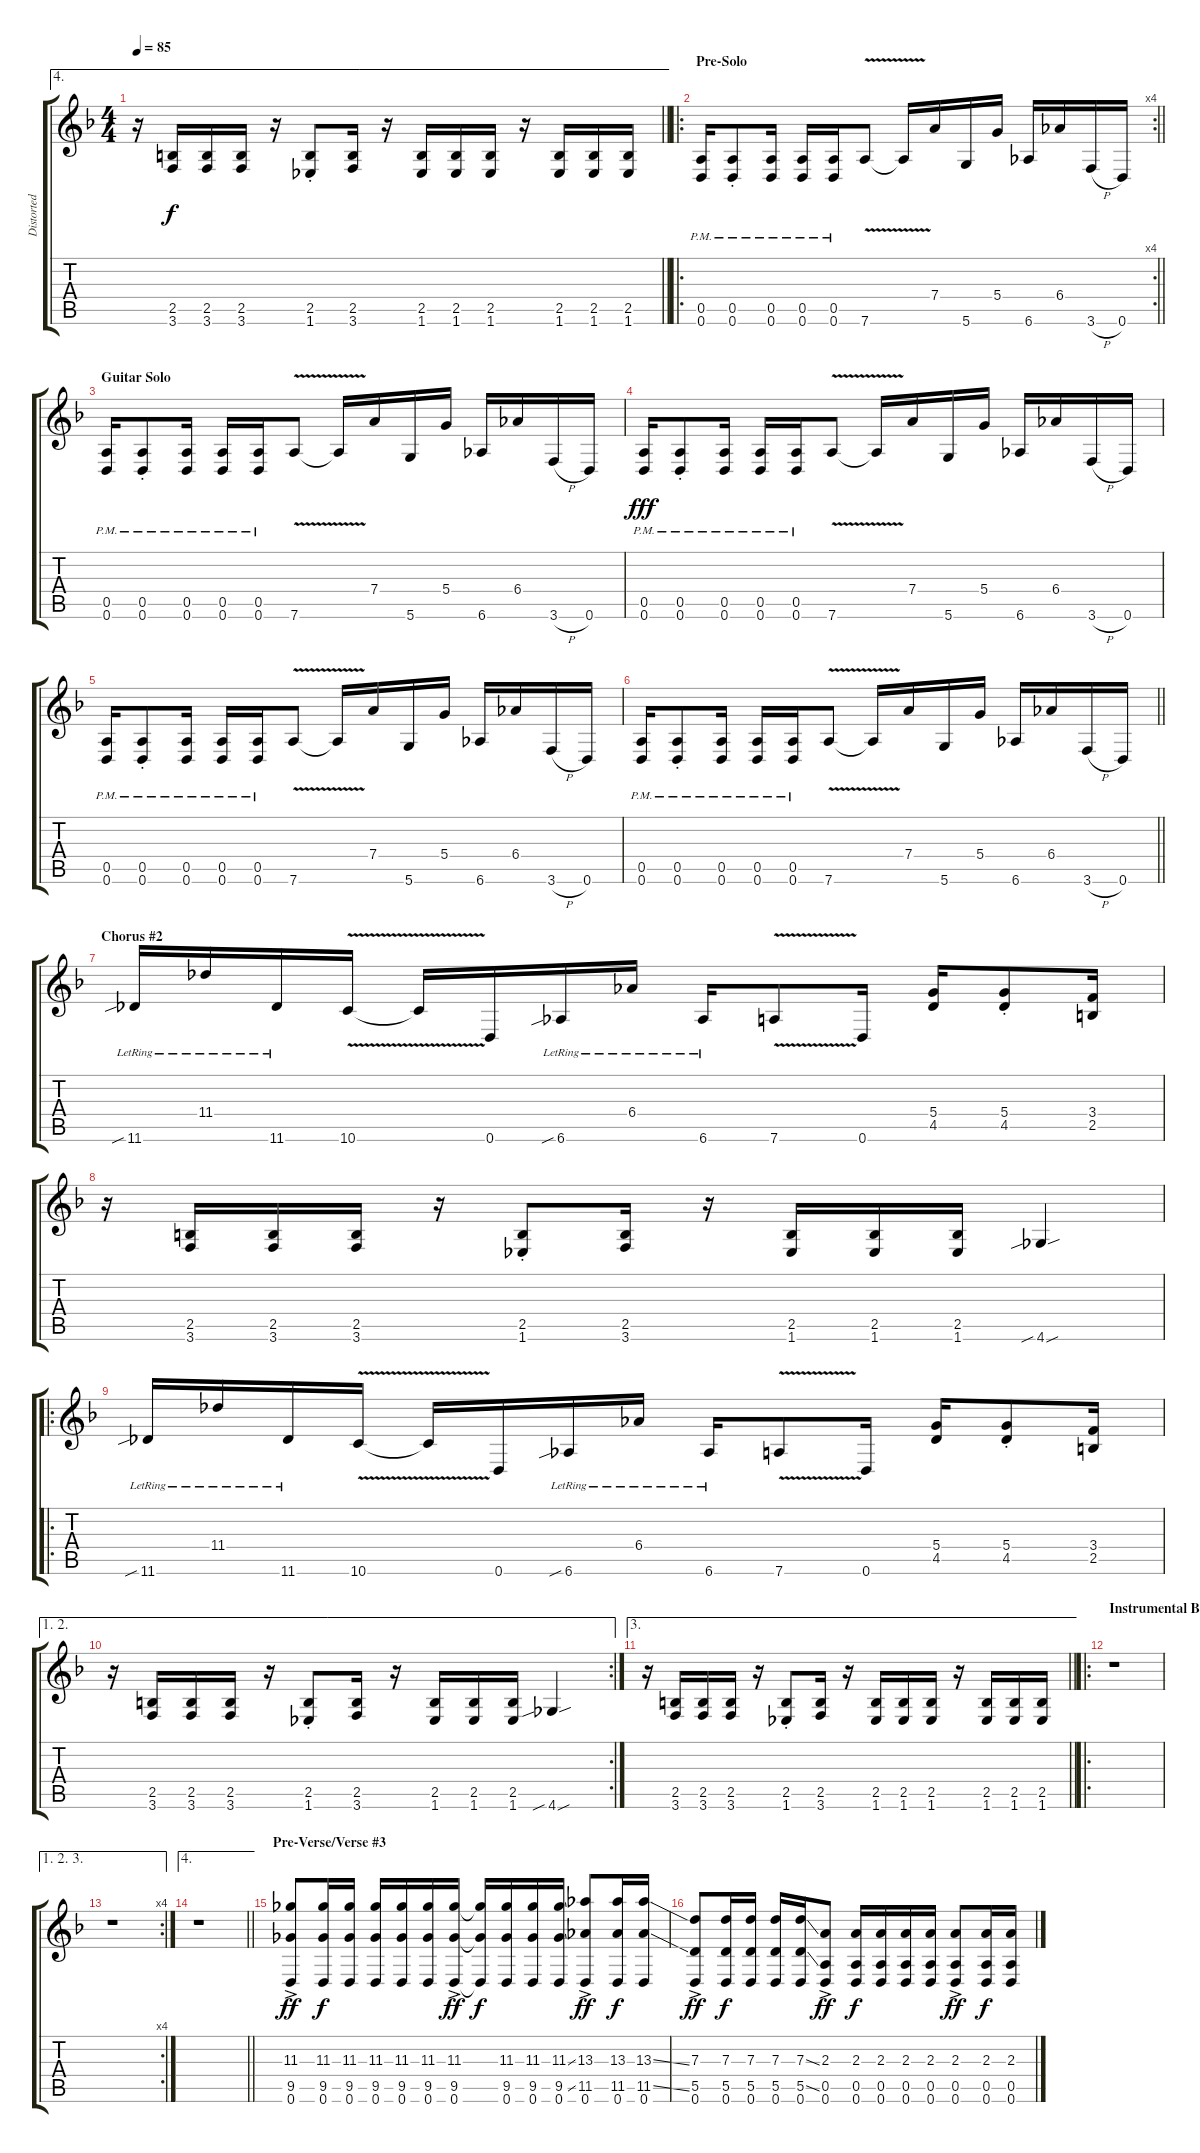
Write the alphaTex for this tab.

\track ("Distorted Guitar 1" "Distorted ") {instrument distortionguitar}
\staff {score tabs}
\tuning (E4 B3 G3 D3 A2 D2) {hide}
\ae 4
\ts (4 4)
\tempo 85
\clef g2
\barLineRight lightlight
\ks f
r.16{dy f} (2.5 3.6).16 (2.5 3.6).16 (2.5 3.6).16 r.16 (2.5{st} 1.6{st}).8 (2.5 3.6).16 r.16 (2.5 1.6).16 (2.5 1.6).16 (2.5 1.6).16 r.16 (2.5 1.6).16 (2.5 1.6).16 (2.5 1.6).16 |
\ro
\rc 4
\section ("" "Pre-Solo")
\barLineRight lightlight
(0.5{pm} 0.6{pm}).16 (0.5{pm st} 0.6{pm st}).8 (0.5{pm} 0.6{pm}).16 (0.5{pm} 0.6{pm}).16 (0.5{pm} 0.6{pm}).16 7.6{v}.8 7.6{v t}.16 7.4.16 5.6.16 5.4.16 6.6.16 6.4.16 3.6{h}.16 0.6.16 |
\section ("" "Guitar Solo")
(0.5{pm} 0.6{pm}).16 (0.5{pm st} 0.6{pm st}).8 (0.5{pm} 0.6{pm}).16 (0.5{pm} 0.6{pm}).16 (0.5{pm} 0.6{pm}).16 7.6{v}.8 7.6{v t}.16 7.4.16 5.6.16 5.4.16 6.6.16 6.4.16 3.6{h}.16 0.6.16 |
(0.5{pm} 0.6{pm}).16{dy fff} (0.5{pm st} 0.6{pm st}).8 (0.5{pm} 0.6{pm}).16 (0.5{pm} 0.6{pm}).16 (0.5{pm} 0.6{pm}).16 7.6{v}.8 7.6{v t}.16 7.4.16 5.6.16 5.4.16 6.6.16 6.4.16 3.6{h}.16 0.6.16 |
(0.5{pm} 0.6{pm}).16 (0.5{pm st} 0.6{pm st}).8 (0.5{pm} 0.6{pm}).16 (0.5{pm} 0.6{pm}).16 (0.5{pm} 0.6{pm}).16 7.6{v}.8 7.6{v t}.16 7.4.16 5.6.16 5.4.16 6.6.16 6.4.16 3.6{h}.16 0.6.16 |
\barLineRight lightlight
(0.5{pm} 0.6{pm}).16 (0.5{pm st} 0.6{pm st}).8 (0.5{pm} 0.6{pm}).16 (0.5{pm} 0.6{pm}).16 (0.5{pm} 0.6{pm}).16 7.6{v}.8 7.6{v t}.16 7.4.16 5.6.16 5.4.16 6.6.16 6.4.16 3.6{h}.16 0.6.16 |
\section ("" "Chorus #2")
11.6{sib lr}.16 11.4{lr}.16 11.6{lr}.16 10.6{v}.16 10.6{v t}.16 0.6.16 6.6{sib lr}.16 6.4{lr}.16 6.6{lr}.16 7.6{v}.8 0.6.16 (5.4 4.5).16 (5.4{st} 4.5{st}).8 (3.4 2.5).16 |
r.16 (2.5 3.6).16 (2.5 3.6).16 (2.5 3.6).16 r.16 (2.5{st} 1.6{st}).8 (2.5 3.6).16 r.16 (2.5 1.6).16 (2.5 1.6).16 (2.5 1.6).16 4.6{sib sou}.4 |
\ro
11.6{sib lr}.16 11.4{lr}.16 11.6{lr}.16 10.6{v}.16 10.6{v t}.16 0.6.16 6.6{sib lr}.16 6.4{lr}.16 6.6{lr}.16 7.6{v}.8 0.6.16 (5.4 4.5).16 (5.4{st} 4.5{st}).8 (3.4 2.5).16 |
\ae (1 2)
\rc 2
r.16 (2.5 3.6).16 (2.5 3.6).16 (2.5 3.6).16 r.16 (2.5{st} 1.6{st}).8 (2.5 3.6).16 r.16 (2.5 1.6).16 (2.5 1.6).16 (2.5 1.6).16 4.6{sib sou}.4 |
\ae 3
\barLineRight lightlight
r.16 (2.5 3.6).16 (2.5 3.6).16 (2.5 3.6).16 r.16 (2.5{st} 1.6{st}).8 (2.5 3.6).16 r.16 (2.5 1.6).16 (2.5 1.6).16 (2.5 1.6).16 r.16 (2.5 1.6).16 (2.5 1.6).16 (2.5 1.6).16 |
\ro
\section ("" "Instrumental Break #2")
r.1 |
\ae (1 2 3)
\rc 4
r.1 |
\ae 4
\barLineRight lightlight
r.1 |
\section ("" "Pre-Verse/Verse #3")
(11.3{ac} 9.5{ac} 0.6{ac}).8{dy ff} (11.3 9.5 0.6).16{dy f} (11.3 9.5 0.6).16 (11.3 9.5 0.6).16 (11.3 9.5 0.6).16 (11.3 9.5 0.6).16 (11.3{ac} 9.5{ac} 0.6{ac}).16{dy ff} (11.3{t} 9.5{t} 0.6{t}).16{dy f} (11.3 9.5 0.6).16 (11.3 9.5 0.6).16 (11.3{ss} 9.5{ss} 0.6).16 (13.3{ac} 11.5{ac} 0.6{ac}).8{dy ff} (13.3 11.5 0.6).16{dy f} (13.3{ss} 11.5{ss} 0.6).16 |
(7.3{ac} 5.5{ac} 0.6{ac}).8{dy ff} (7.3 5.5 0.6).16{dy f} (7.3 5.5 0.6).16 (7.3 5.5 0.6).16 (7.3{ss} 5.5{ss} 0.6).16 (2.3{ac} 0.5{ac} 0.6{ac}).8{dy ff} (2.3 0.5 0.6).16{dy f} (2.3 0.5 0.6).16 (2.3 0.5 0.6).16 (2.3 0.5 0.6).16 (2.3{ac} 0.5{ac} 0.6{ac}).8{dy ff} (2.3 0.5 0.6).16{dy f} (2.3 0.5 0.6).16
